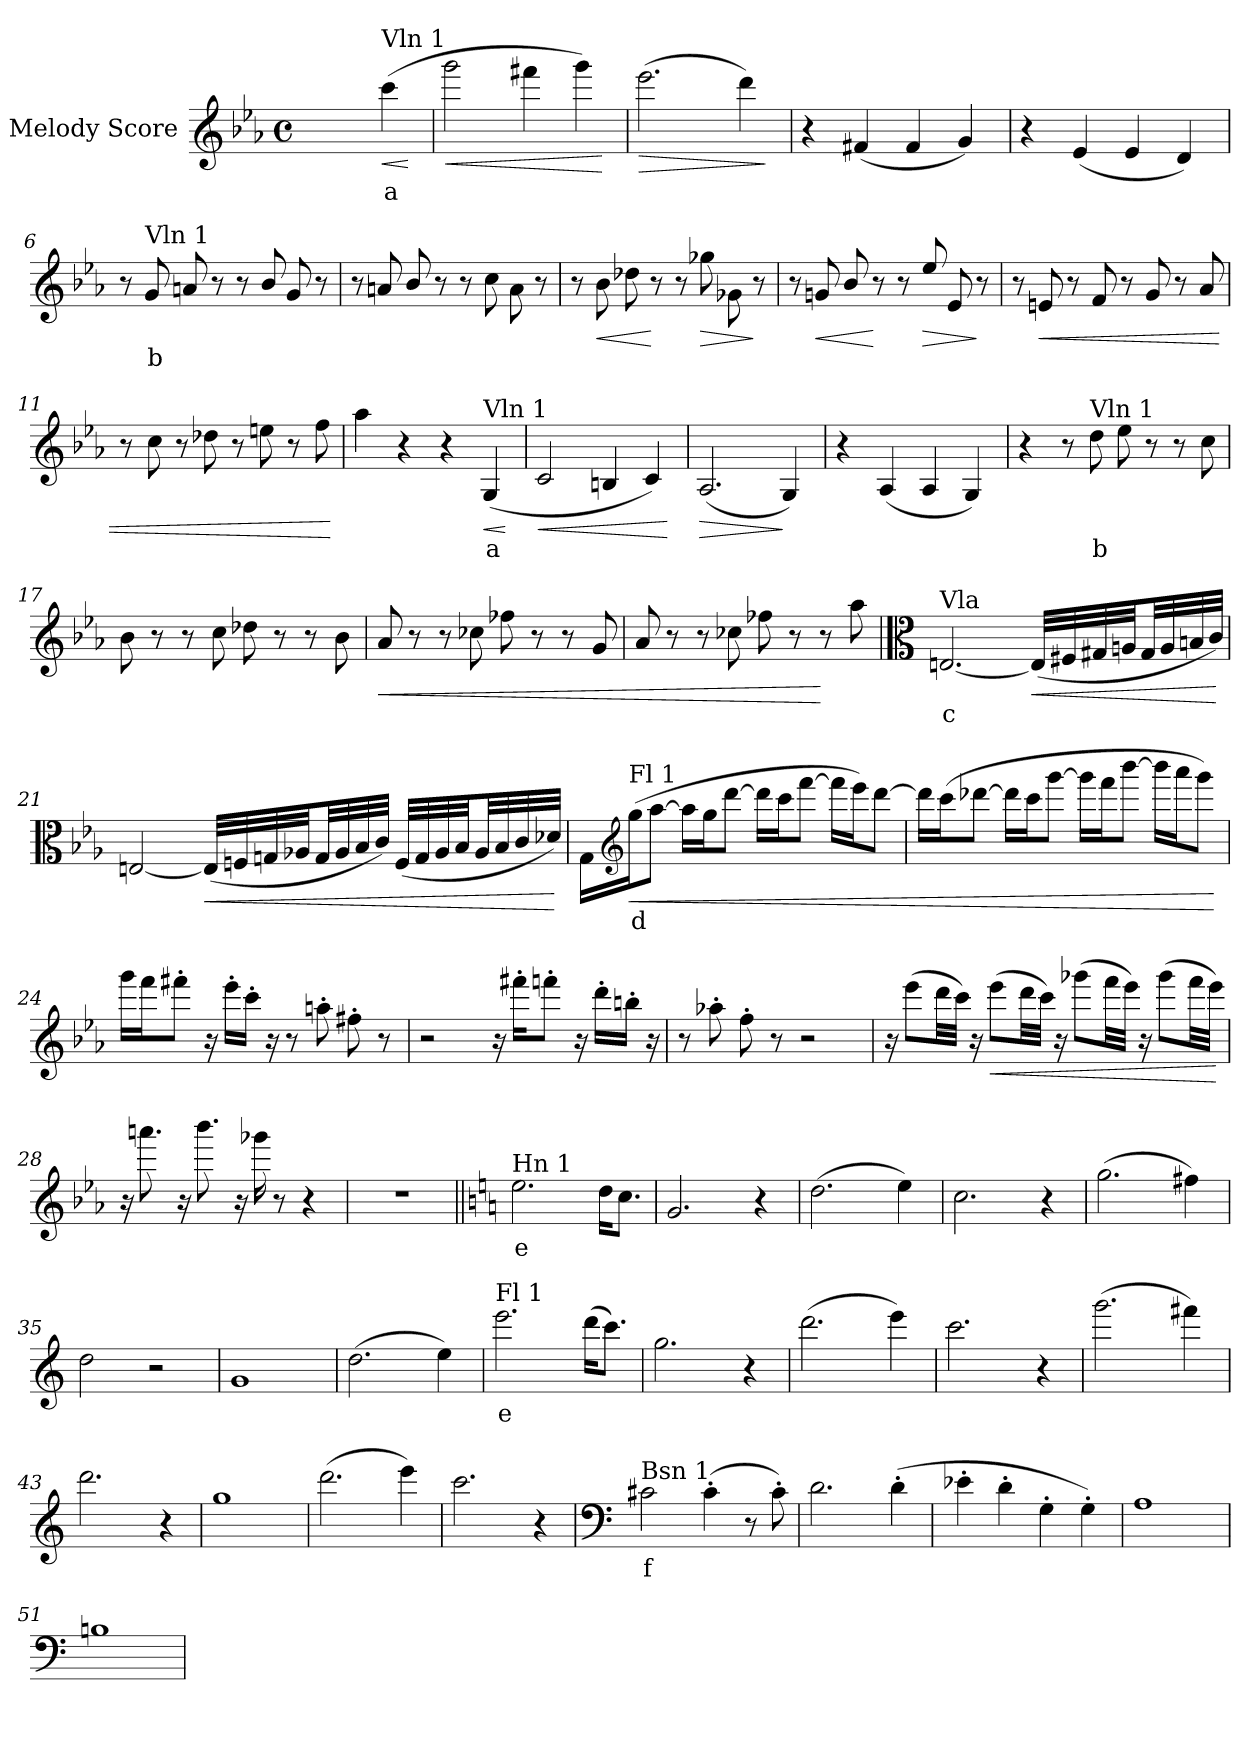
**kern	**text	**dynam
*part1	*part1	*part1
*staff1	*staff1	*staff1
*I"Melody Score	*	*
*k[b-e-a-]	*	*
*M4/4	*	*
*met(c)	*	*
=1	=1	=1
2ryy	.	.
!LO:TX:a:t=Vln 1	!	!
!	!LO:LY:b:color=#FF0000	!LO:HP:b
(4ccc\	a	<
.	.	[
=2	=2	=2
!	!	!LO:HP:b
2ggg\	.	<
4fff#X\	.	.
4ggg\)	.	.
.	.	[
=3	=3	=3
!	!	!LO:HP:b
(2.eee-\	.	>
4ddd\)	.	.
.	.	]
=4	=4	=4
4r	.	.
(4f#X/	.	.
4f#/	.	.
4g/)	.	.
=5	=5	=5
4r	.	.
(4e-/	.	.
4e-/	.	.
4d/)	.	.
=6	=6	=6
8r	.	.
!LO:TX:a:t=Vln 1	!	!
!	!LO:LY:b:color=#FF0000	!
8g/	b	.
8an/	.	.
8r	.	.
8r	.	.
8b-/	.	.
8g/	.	.
8r	.	.
=7	=7	=7
8r	.	.
8an/	.	.
8b-/	.	.
8r	.	.
8r	.	.
8cc\	.	.
8a\	.	.
8r	.	.
=8	=8	=8
8r	.	.
!	!	!LO:HP:b
8b-\	.	<
8dd-X\	.	.
8r	.	[
8r	.	.
!	!	!LO:HP:b
8gg-X\	.	>
8g-X\	.	.
8r	.	]
=9	=9	=9
8r	.	.
!	!	!LO:HP:b
8gn/	.	<
8b-/	.	.
8r	.	[
8r	.	.
!	!	!LO:HP:b
8ee-/	.	>
8e-/	.	.
8r	.	]
=10	=10	=10
8r	.	.
!	!	!LO:HP:b
8en/	.	<
8r	.	.
8f/	.	.
8r	.	.
8g/	.	.
8r	.	.
8a-/	.	.
=11	=11	=11
8r	.	.
8cc\	.	.
8r	.	.
8dd-X\	.	.
8r	.	.
8een\	.	.
8r	.	.
8ff\	.	.
.	.	[
=12	=12	=12
4aa-\	.	.
4r	.	.
4r	.	.
!LO:TX:a:t=Vln 1	!	!
!	!LO:LY:b:color=#FF0000	!LO:HP:b
(4G/	a	<
.	.	[
=13	=13	=13
!	!	!LO:HP:b
2c/	.	<
4Bn/	.	.
4c/)	.	.
.	.	[
=14	=14	=14
!	!	!LO:HP:b
(2.A-/	.	>
4G/)	.	]
=15	=15	=15
4r	.	.
(4A-/	.	.
4A-/	.	.
4G/)	.	.
=16	=16	=16
4r	.	.
8r	.	.
!LO:TX:a:t=Vln 1	!	!
!	!LO:LY:b:color=#FF0000	!
8dd\	b	.
8ee-\	.	.
8r	.	.
8r	.	.
8cc\	.	.
=17	=17	=17
8b-\	.	.
8r	.	.
8r	.	.
8cc\	.	.
8dd-X\	.	.
8r	.	.
8r	.	.
8b-\	.	.
=18	=18	=18
!	!	!LO:HP:b
8a-/	.	<
8r	.	.
8r	.	.
8cc-X\	.	.
8ff-X\	.	.
8r	.	.
8r	.	.
8g/	.	.
=19	=19	=19
8a-/	.	.
8r	.	.
8r	.	.
8cc-X\	.	.
8ff-X\	.	.
8r	.	.
8r	.	[
8aa-\	.	.
=20	=20	=20
*clefC3	*	*
!LO:TX:a:t=Vla	!	!
!	!LO:LY:b:color=#FF0000	!
[2.En/	c	.
!	!	!LO:HP:b
(32E/LLL]	.	<
32F#X/	.	.
32G#X/	.	.
32An/JJ	.	.
32G#/LL	.	.
32A/	.	.
32Bn/	.	.
32c/JJJ)	.	.
.	.	[
=21	=21	=21
[2En/	.	.
!	!	!LO:HP:b
(32E/LLL]	.	<
32Fn/	.	.
32Gn/	.	.
32A-X/JJ	.	.
32G/LL	.	.
32A-/	.	.
32B-/	.	.
32c/JJJ)	.	.
(32F/LLL	.	.
32G/	.	.
32A-/	.	.
32B-/JJ	.	.
32A-/LL	.	.
32B-/	.	.
32c/	.	.
32d-X/JJJ)	.	.
.	.	[
=22	=22	=22
16G\LL	.	.
*clefG2	*	*
!LO:TX:a:t=Fl 1	!	!
!	!LO:LY:b:color=#FF0000	!LO:HP:b
(16gg\J	d	<
[8aa-\J	.	.
16aa-\LL]	.	.
16gg\J	.	.
[8ddd\J	.	.
16ddd\LL]	.	.
16ccc\J	.	.
[8fff\J	.	.
16fff\LL]	.	.
16eee-\J)	.	.
[8ddd\J	.	.
=23	=23	=23
16ddd\LL]	.	.
(16ccc\J	.	.
[8ddd-X\J	.	.
16ddd-\LL]	.	.
16ccc\J	.	.
[8ggg\J	.	.
16ggg\LL]	.	.
16fff\J	.	.
[8bbb-\J	.	.
16bbb-\LL]	.	.
16aaa-\J	.	.
8ggg\J)	.	.
.	.	[
=24	=24	=24
16ggg\LL	.	.
16fff\J	.	.
8fff#X'\J	.	.
16r	.	.
16eee-'\LL	.	.
16ccc'\JJ	.	.
16r	.	.
8r	.	.
8aan'\	.	.
8ff#X'\	.	.
8r	.	.
=25	=25	=25
2r	.	.
16r	.	.
16fff#X'\KL	.	.
8fffn'\J	.	.
16r	.	.
16ddd'\LL	.	.
16bbn'\JJ	.	.
16r	.	.
=26	=26	=26
8r	.	.
8aa-X'\	.	.
8ff'\	.	.
8r	.	.
2r	.	.
=27	=27	=27
16r	.	.
(8eee-\L	.	.
32ddd\LL	.	.
32ccc\JJJ)	.	.
16r	.	.
!	!	!LO:HP:b
(8eee-\L	.	<
32ddd\LL	.	.
32ccc\JJJ)	.	.
16r	.	.
(8ggg-X\L	.	.
32fff\LL	.	.
32eee-\JJJ)	.	.
16r	.	.
(8ggg-\L	.	.
32fff\LL	.	.
32eee-\JJJ)	.	.
.	.	[
=28	=28	=28
16r	.	.
8.aaan\	.	.
16r	.	.
8.bbb-\	.	.
16r	.	.
16ggg-X\	.	.
8r	.	.
4r	.	.
=29	=29	=29
1r	.	.
=30||	=30||	=30||
*k[]	*	*
!LO:TX:a:t=Hn 1	!	!
!	!LO:LY:b:color=#FF0000	!
2.ee\	e	.
16dd\KL	.	.
8.cc\J	.	.
=31	=31	=31
2.g/	.	.
4r	.	.
=32	=32	=32
(2.dd\	.	.
4ee\)	.	.
=33	=33	=33
2.cc\	.	.
4r	.	.
=34	=34	=34
(2.gg\	.	.
4ff#X\)	.	.
=35	=35	=35
2dd\	.	.
2r	.	.
=36	=36	=36
1g	.	.
=37	=37	=37
(2.dd\	.	.
4ee\)	.	.
=38	=38	=38
!LO:TX:a:t=Fl 1	!	!
!	!LO:LY:b:color=#FF0000	!
2.eee\	e	.
(16ddd\KL	.	.
8.ccc\J)	.	.
=39	=39	=39
2.gg\	.	.
4r	.	.
=40	=40	=40
(2.ddd\	.	.
4eee\)	.	.
=41	=41	=41
2.ccc\	.	.
4r	.	.
=42	=42	=42
(2.ggg\	.	.
4fff#X\)	.	.
=43	=43	=43
2.ddd\	.	.
4r	.	.
=44	=44	=44
1gg	.	.
=45	=45	=45
(2.ddd\	.	.
4eee\)	.	.
=46	=46	=46
2.ccc\	.	.
4r	.	.
=47	=47	=47
*clefF4	*	*
!LO:TX:a:t=Bsn 1	!	!
!	!LO:LY:b:color=#FF0000	!
2c#X\	f	.
(4c#'\	.	.
8r	.	.
8c#'\)	.	.
=48	=48	=48
2.d\	.	.
(4d'\	.	.
=49	=49	=49
4e-X'\	.	.
4d'\	.	.
4G'\	.	.
4G'\)	.	.
=50	=50	=50
1A	.	.
=51	=51	=51
1Bn	.	.
=	=	=
*-	*-	*-
